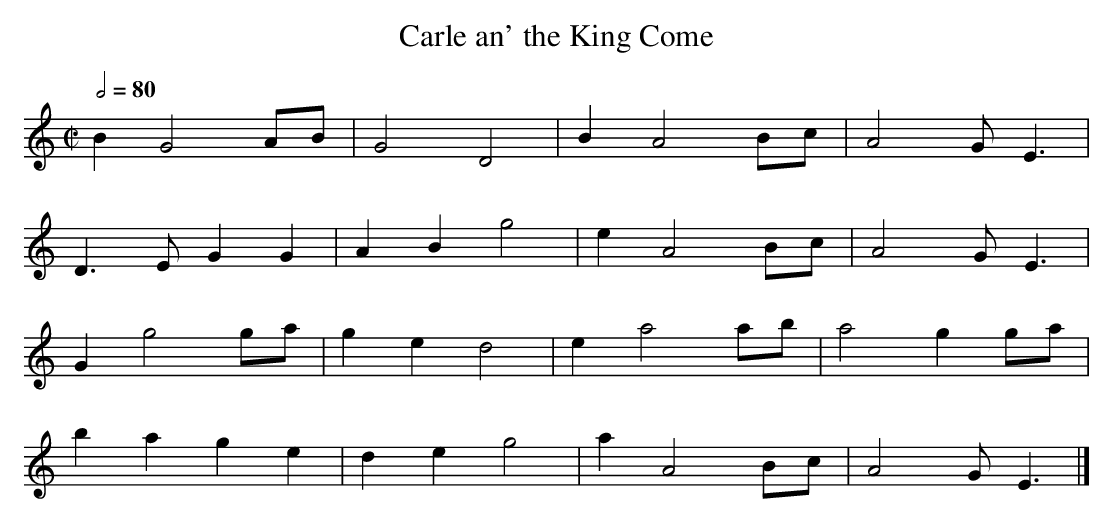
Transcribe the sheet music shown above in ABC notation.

X:1
T:Carle an' the King Come
M:C|
L:1/4
Q:1/2=80
K:A Minor
B G2  A/B/|G2D2|B A2 B/c/|A2 G<E  |
D>E G G   |ABg2|e A2 B/c/|A2 G<E  |
G g2  g/a/|ged2|e a2 a/b/|a2 gg/a/|
b a g e   |deg2|a A2 B/c/|A2 G<E |]
